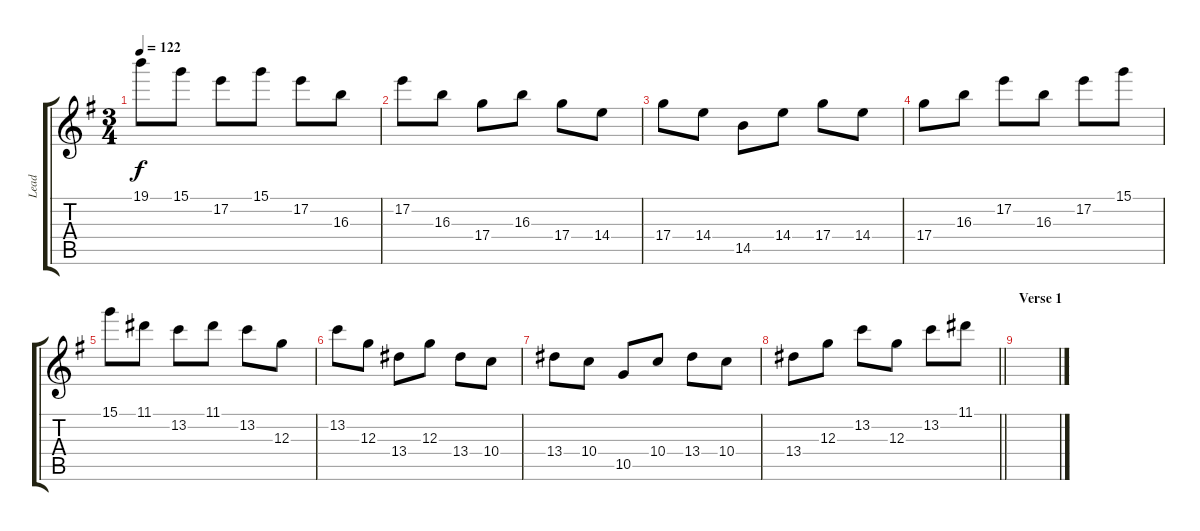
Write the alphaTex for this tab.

\track ("Lead" "Lead") {instrument overdrivenguitar}
\staff {score tabs}
\tuning (E4 B3 G3 D3 A2 E2) {hide}
\ts (3 4)
\tempo 122
\clef g2
\ks eminor
19.1.8{dy f} 15.1.8 17.2.8 15.1.8 17.2.8 16.3.8 |
17.2.8 16.3.8 17.4.8 16.3.8 17.4.8 14.4.8 |
17.4.8 14.4.8 14.5.8 14.4.8 17.4.8 14.4.8 |
17.4.8 16.3.8 17.2.8 16.3.8 17.2.8 15.1.8 |
15.1.8 11.1.8 13.2.8 11.1.8 13.2.8 12.3.8 |
13.2.8 12.3.8 13.4.8 12.3.8 13.4.8 10.4.8 |
13.4.8 10.4.8 10.5.8 10.4.8 13.4.8 10.4.8 |
\barLineRight lightlight
13.4.8 12.3.8 13.2.8 12.3.8 13.2.8 11.1.8 |
\section ("" "Verse 1")
